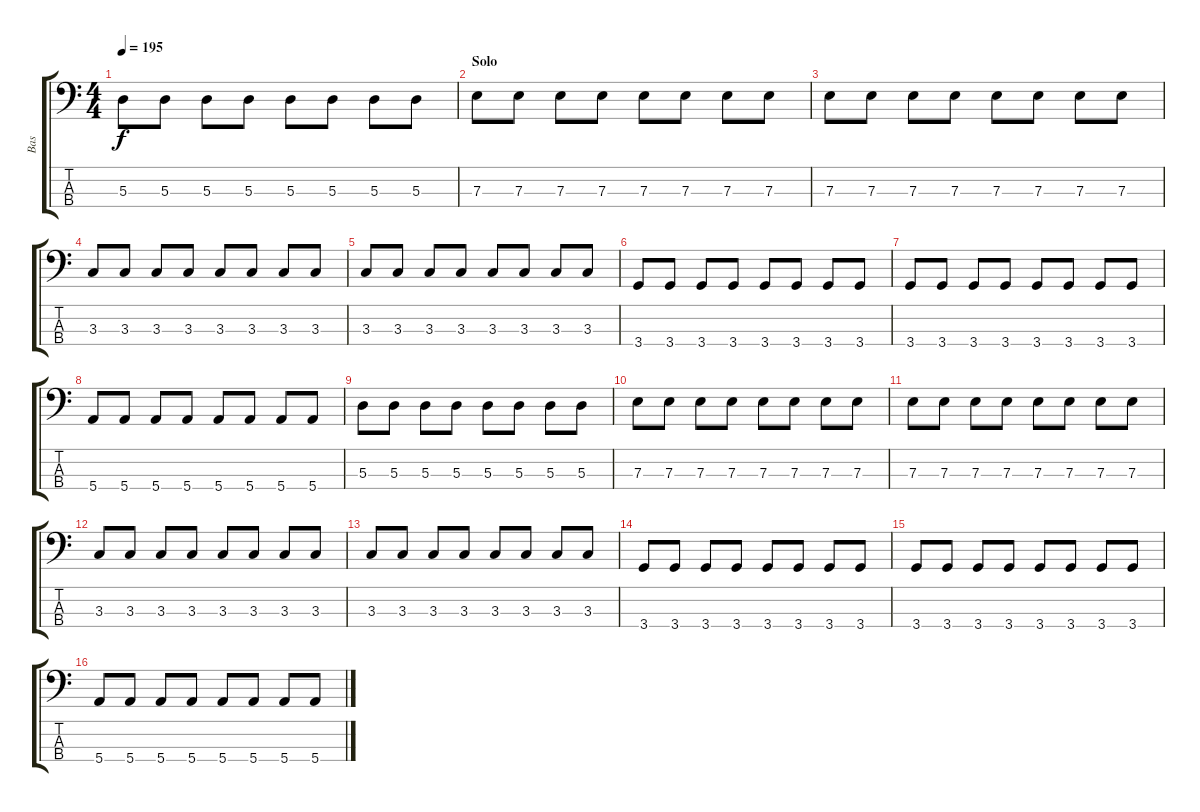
\track ("Bas" "Bas") {instrument electricbassfinger}
\staff {score tabs}
\tuning (G2 D2 A1 E1) {hide}
\ts (4 4)
\tempo 195
\clef f4
\ks c
5.3.8{dy f} 5.3.8 5.3.8 5.3.8 5.3.8 5.3.8 5.3.8 5.3.8 |
\section ("" "Solo")
7.3.8 7.3.8 7.3.8 7.3.8 7.3.8 7.3.8 7.3.8 7.3.8 |
7.3.8 7.3.8 7.3.8 7.3.8 7.3.8 7.3.8 7.3.8 7.3.8 |
3.3.8 3.3.8 3.3.8 3.3.8 3.3.8 3.3.8 3.3.8 3.3.8 |
3.3.8 3.3.8 3.3.8 3.3.8 3.3.8 3.3.8 3.3.8 3.3.8 |
3.4.8 3.4.8 3.4.8 3.4.8 3.4.8 3.4.8 3.4.8 3.4.8 |
3.4.8 3.4.8 3.4.8 3.4.8 3.4.8 3.4.8 3.4.8 3.4.8 |
5.4.8 5.4.8 5.4.8 5.4.8 5.4.8 5.4.8 5.4.8 5.4.8 |
5.3.8 5.3.8 5.3.8 5.3.8 5.3.8 5.3.8 5.3.8 5.3.8 |
7.3.8 7.3.8 7.3.8 7.3.8 7.3.8 7.3.8 7.3.8 7.3.8 |
7.3.8 7.3.8 7.3.8 7.3.8 7.3.8 7.3.8 7.3.8 7.3.8 |
3.3.8 3.3.8 3.3.8 3.3.8 3.3.8 3.3.8 3.3.8 3.3.8 |
3.3.8 3.3.8 3.3.8 3.3.8 3.3.8 3.3.8 3.3.8 3.3.8 |
3.4.8 3.4.8 3.4.8 3.4.8 3.4.8 3.4.8 3.4.8 3.4.8 |
3.4.8 3.4.8 3.4.8 3.4.8 3.4.8 3.4.8 3.4.8 3.4.8 |
5.4.8 5.4.8 5.4.8 5.4.8 5.4.8 5.4.8 5.4.8 5.4.8
